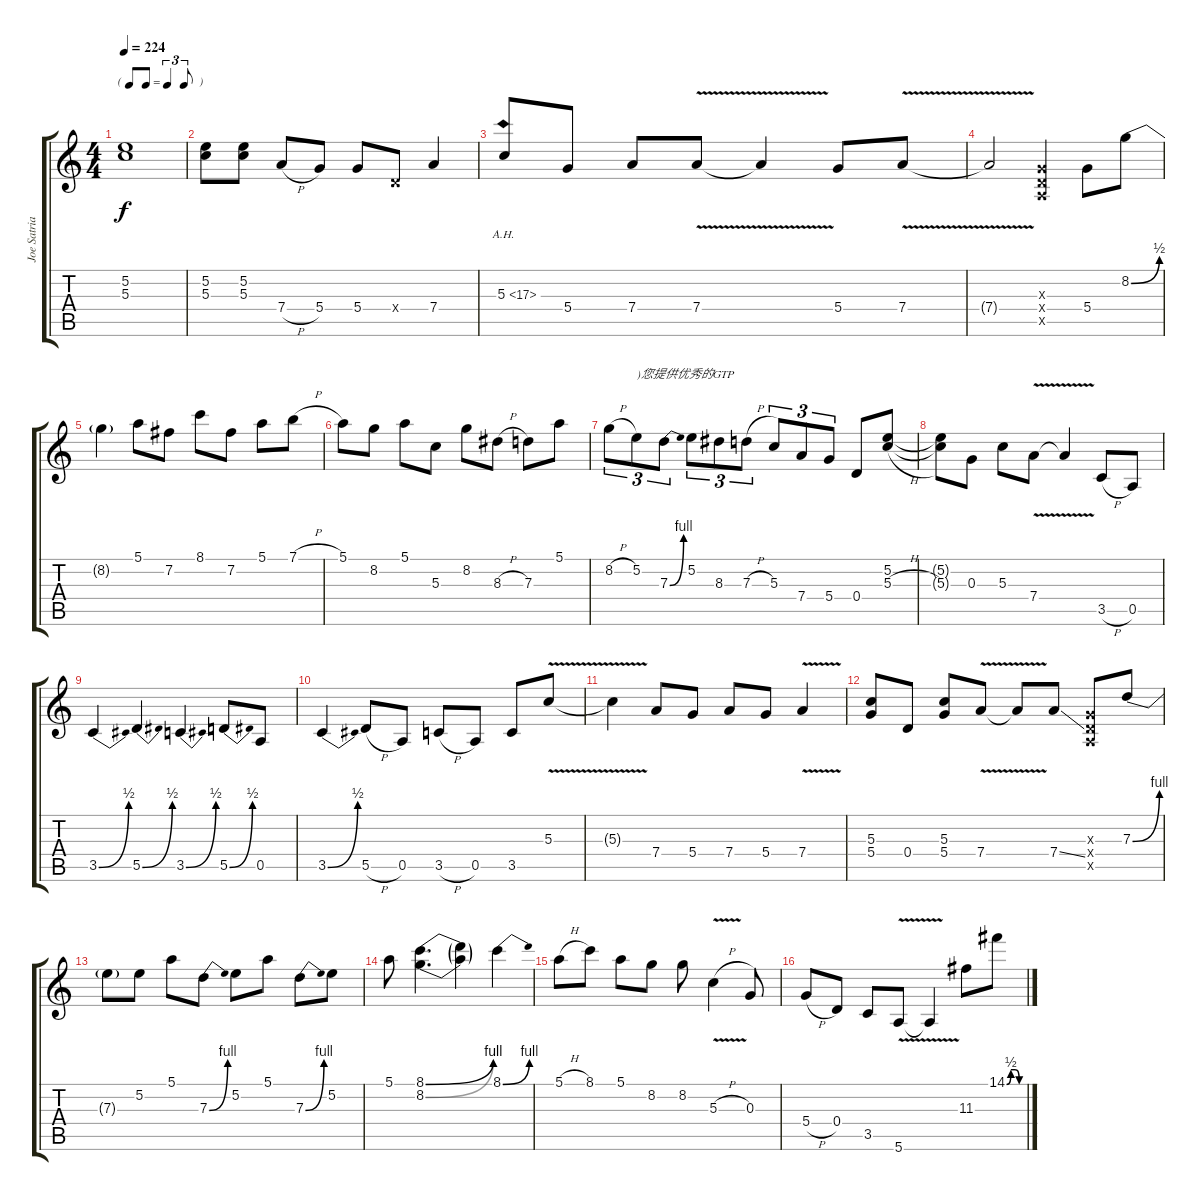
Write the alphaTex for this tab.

\track ("Joe Satriani Lead" "Joe Satria") {instrument distortionguitar}
\staff {score tabs}
\tuning (E4 B3 G3 D3 A2 E2) {hide}
\ts (4 4)
\tf triplet8th
\tempo 224
\clef g2
\ks c
(5.2{t} 5.3{t}).1{dy f} |
(5.2 5.3).8 (5.2 5.3).8 7.4{h}.8 5.4.8 5.4.8 0.4{x}.8 7.4.4 |
5.3{ah 12}.8 5.4.8 7.4.8 7.4{v}.8 7.4{t}.4 5.4.8 7.4{v}.8 |
7.4{t}.2 (0.3{x} 0.4{x} 0.5{x}).4 5.4.8 8.2{be (bend 0 0 60 2)}.8 |
8.2{t}.4 5.1.8 7.2.8 8.1.8 7.2.8 5.1.8 7.1{h}.8 |
5.1.8 8.2.8 5.1.8 5.3.8 8.2.8 8.3{h}.8 7.3.8 5.1.8 |
8.2{h}.8{tu (3 2)} 5.2.8{tu (3 2) txt ")您提供优秀的GTP"} 7.3{be (bend 0 0 60 4)}.8{tu (3 2)} 5.2.8{tu (3 2)} 8.3.8{tu (3 2)} 7.3{h}.8{tu (3 2)} 5.3.8{tu (3 2)} 7.4.8{tu (3 2)} 5.4.8{tu (3 2)} 0.4.8 (5.2 5.3{h}).8 |
(5.2{t} 5.3{t}).8 0.3.8 5.3.8 7.4{v}.8 7.4{t}.4 3.5{h}.8 0.5.8 |
3.5{be (bend 0 0 60 2)}.4 5.5{be (bend 0 0 60 2)}.4 3.5{be (bend 0 0 60 2)}.4 5.5{be (bend 0 0 60 2)}.8 0.5.8 |
3.5{be (bend 0 0 60 2)}.4 5.5{h}.8 0.5.8 3.5{h}.8 0.5.8 3.5.8 5.3{v}.8 |
5.3{t}.4 7.4.8 5.4.8 7.4.8 5.4.8 7.4{v}.4 |
(5.3 5.4).8 0.4.8 (5.3 5.4).8 7.4{v}.8 7.4{t}.8 7.4{ss}.8 (0.3{x} 0.4{x} 0.5{x}).8 7.3{be (bend 0 0 60 4)}.8 |
7.3{t}.8 5.2.8 5.1.8 7.3{be (bend 0 0 60 4)}.8 5.2.8 5.1.8 7.3{be (bend 0 0 60 4)}.8 5.2.8 |
5.1.8 (8.1{be (bend 0 0 60 4)} 8.2{be (bend 0 0 60 4)}).4{d} (8.1{t} 8.2{t}).4 8.1{be (bend 0 0 60 4)}.4 |
5.1{h}.8 8.1.8 5.1.8 8.2.8 8.2.8 5.3{v h}.4 0.3.8 |
5.4{h}.8 0.4.8 3.5.8 5.6{v}.8 5.6{t}.4 11.3.8 14.1{be (custom 0 0 15 2 30 2 45 0 60 0)}.8
